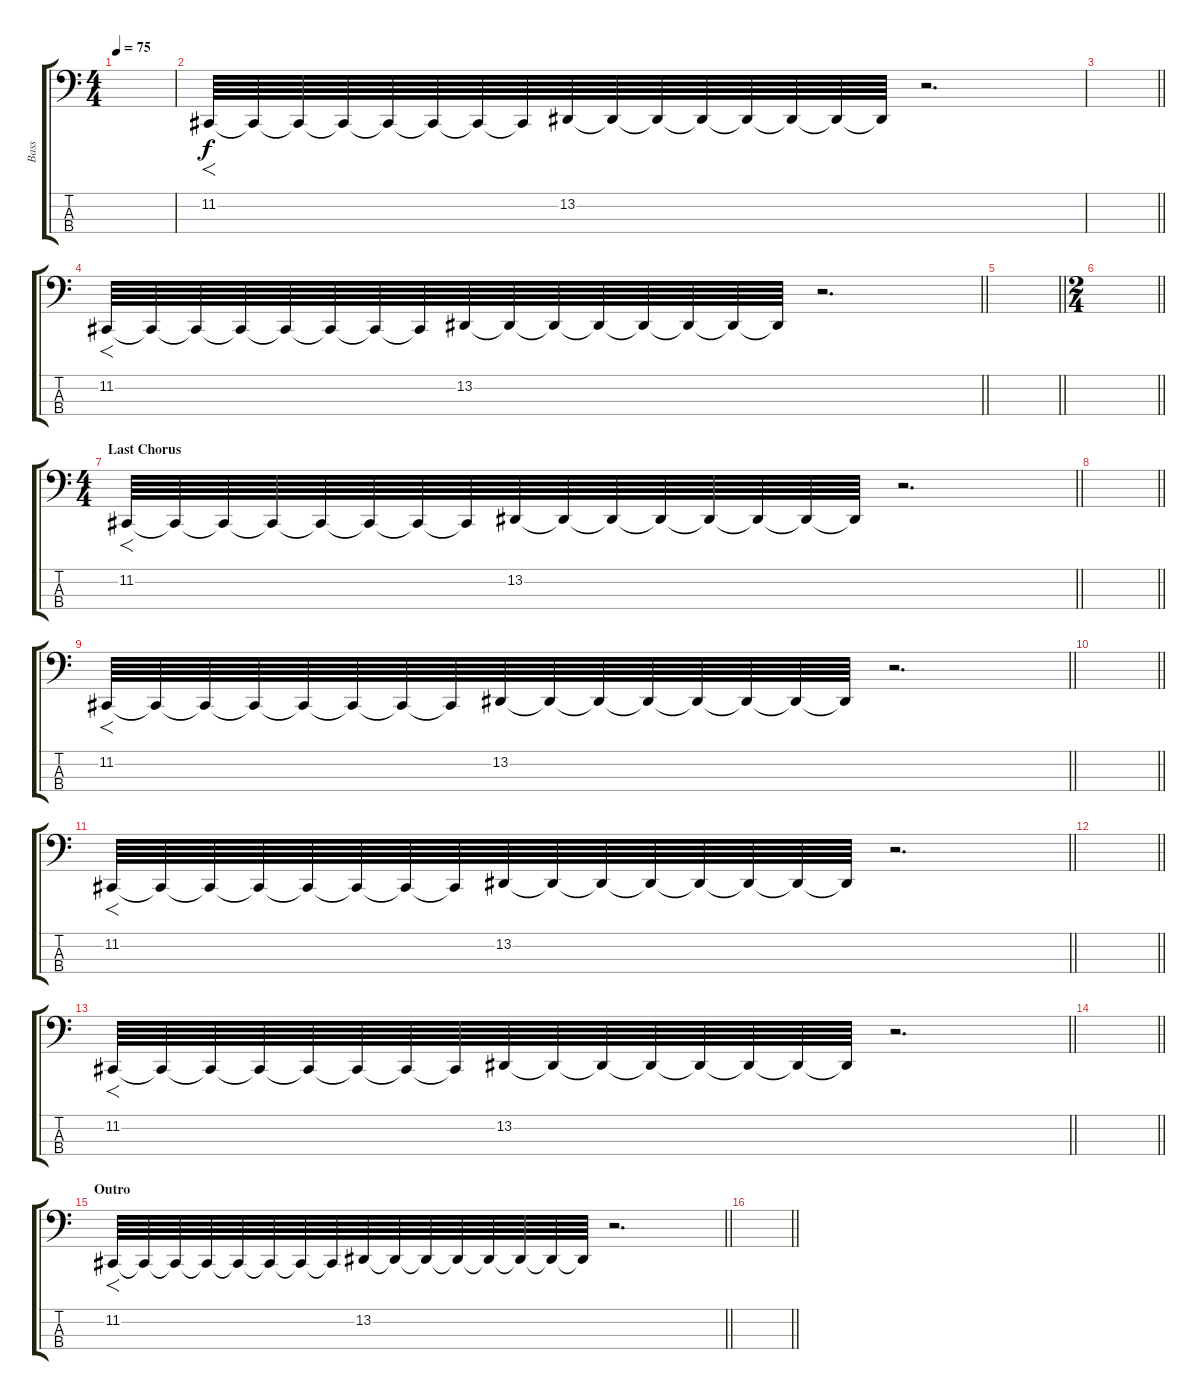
\track ("Bass" "Bass") {instrument electricbasspick}
\staff {score tabs}
\tuning (G0 D0 A-1 E-1) {hide}
\ts (4 4)
\tempo 75
\clef f4
\ks c
|
11.2.64{f volume 0} 11.2{t}.64{volume 16} 11.2{t}.64 11.2{t}.64 11.2{t}.64 11.2{t}.64 11.2{t}.64 11.2{t}.64 13.2.64{volume 0} 13.2{t}.64{volume 16} 13.2{t}.64 13.2{t}.64 13.2{t}.64 13.2{t}.64 13.2{t}.64 13.2{t}.64 r.2{d} |
\barLineRight lightlight
|
\barLineRight lightlight
11.2.64{f volume 0} 11.2{t}.64{volume 16} 11.2{t}.64 11.2{t}.64 11.2{t}.64 11.2{t}.64 11.2{t}.64 11.2{t}.64 13.2.64{volume 0} 13.2{t}.64{volume 16} 13.2{t}.64 13.2{t}.64 13.2{t}.64 13.2{t}.64 13.2{t}.64 13.2{t}.64 r.2{d} |
\barLineRight lightlight
|
\ts (2 4)
\barLineRight lightlight
|
\ts (4 4)
\section ("" "Last Chorus")
\barLineRight lightlight
11.2.64{f volume 0} 11.2{t}.64{volume 16} 11.2{t}.64 11.2{t}.64 11.2{t}.64 11.2{t}.64 11.2{t}.64 11.2{t}.64 13.2.64{volume 0} 13.2{t}.64{volume 16} 13.2{t}.64 13.2{t}.64 13.2{t}.64 13.2{t}.64 13.2{t}.64 13.2{t}.64 r.2{d} |
\barLineRight lightlight
|
\barLineRight lightlight
11.2.64{f volume 0} 11.2{t}.64{volume 16} 11.2{t}.64 11.2{t}.64 11.2{t}.64 11.2{t}.64 11.2{t}.64 11.2{t}.64 13.2.64{volume 0} 13.2{t}.64{volume 16} 13.2{t}.64 13.2{t}.64 13.2{t}.64 13.2{t}.64 13.2{t}.64 13.2{t}.64 r.2{d} |
\barLineRight lightlight
|
\barLineRight lightlight
11.2.64{f volume 0} 11.2{t}.64{volume 16} 11.2{t}.64 11.2{t}.64 11.2{t}.64 11.2{t}.64 11.2{t}.64 11.2{t}.64 13.2.64{volume 0} 13.2{t}.64{volume 16} 13.2{t}.64 13.2{t}.64 13.2{t}.64 13.2{t}.64 13.2{t}.64 13.2{t}.64 r.2{d} |
\barLineRight lightlight
|
\barLineRight lightlight
11.2.64{f volume 0} 11.2{t}.64{volume 16} 11.2{t}.64 11.2{t}.64 11.2{t}.64 11.2{t}.64 11.2{t}.64 11.2{t}.64 13.2.64{volume 0} 13.2{t}.64{volume 16} 13.2{t}.64 13.2{t}.64 13.2{t}.64 13.2{t}.64 13.2{t}.64 13.2{t}.64 r.2{d} |
\barLineRight lightlight
|
\section ("" "Outro")
\barLineRight lightlight
11.2.64{f volume 0} 11.2{t}.64{volume 16} 11.2{t}.64 11.2{t}.64 11.2{t}.64 11.2{t}.64 11.2{t}.64 11.2{t}.64 13.2.64{volume 0} 13.2{t}.64{volume 16} 13.2{t}.64 13.2{t}.64 13.2{t}.64 13.2{t}.64 13.2{t}.64 13.2{t}.64 r.2{d} |
\barLineRight lightlight
